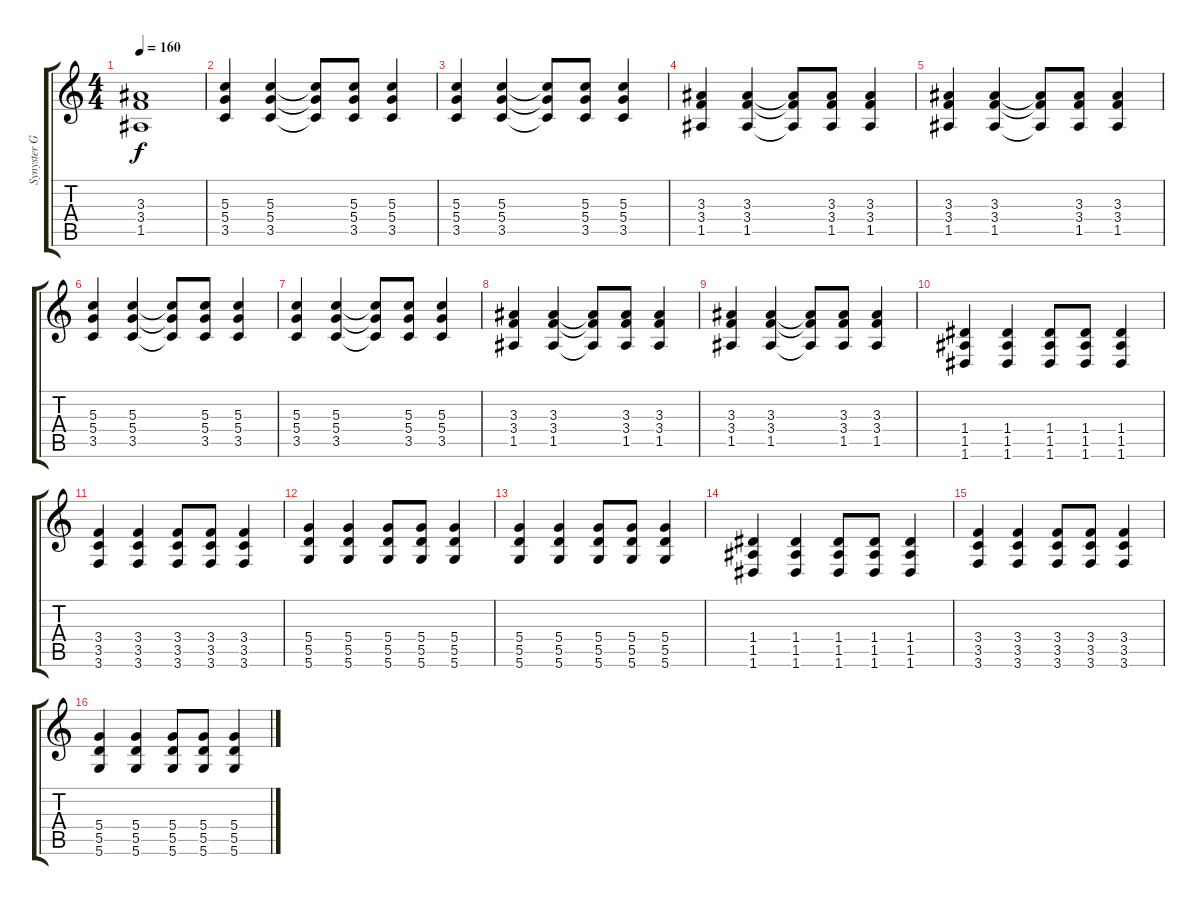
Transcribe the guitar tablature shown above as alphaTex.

\track ("Synyster Gates" "Synyster G") {instrument distortionguitar}
\staff {score tabs}
\tuning (E4 B3 G3 D3 A2 D2) {hide}
\ts (4 4)
\tempo 160
\clef g2
\ks c
(3.3 3.4 1.5).1{dy f} |
(5.3 5.4 3.5).4 (5.3 5.4 3.5).4 (5.3{t} 5.4{t} 3.5{t}).8 (5.3 5.4 3.5).8 (5.3 5.4 3.5).4 |
(5.3 5.4 3.5).4 (5.3 5.4 3.5).4 (5.3{t} 5.4{t} 3.5{t}).8 (5.3 5.4 3.5).8 (5.3 5.4 3.5).4 |
(3.3 3.4 1.5).4 (3.3 3.4 1.5).4 (3.3{t} 3.4{t} 1.5{t}).8 (3.3 3.4 1.5).8 (3.3 3.4 1.5).4 |
(3.3 3.4 1.5).4 (3.3 3.4 1.5).4 (3.3{t} 3.4{t} 1.5{t}).8 (3.3 3.4 1.5).8 (3.3 3.4 1.5).4 |
(5.3 5.4 3.5).4 (5.3 5.4 3.5).4 (5.3{t} 5.4{t} 3.5{t}).8 (5.3 5.4 3.5).8 (5.3 5.4 3.5).4 |
(5.3 5.4 3.5).4 (5.3 5.4 3.5).4 (5.3{t} 5.4{t} 3.5{t}).8 (5.3 5.4 3.5).8 (5.3 5.4 3.5).4 |
(3.3 3.4 1.5).4 (3.3 3.4 1.5).4 (3.3{t} 3.4{t} 1.5{t}).8 (3.3 3.4 1.5).8 (3.3 3.4 1.5).4 |
(3.3 3.4 1.5).4 (3.3 3.4 1.5).4 (3.3{t} 3.4{t} 1.5{t}).8 (3.3 3.4 1.5).8 (3.3 3.4 1.5).4 |
(1.4 1.5 1.6).4 (1.4 1.5 1.6).4 (1.4 1.5 1.6).8 (1.4 1.5 1.6).8 (1.4 1.5 1.6).4 |
(3.4 3.5 3.6).4 (3.4 3.5 3.6).4 (3.4 3.5 3.6).8 (3.4 3.5 3.6).8 (3.4 3.5 3.6).4 |
(5.4 5.5 5.6).4 (5.4 5.5 5.6).4 (5.4 5.5 5.6).8 (5.4 5.5 5.6).8 (5.4 5.5 5.6).4 |
(5.4 5.5 5.6).4 (5.4 5.5 5.6).4 (5.4 5.5 5.6).8 (5.4 5.5 5.6).8 (5.4 5.5 5.6).4 |
(1.4 1.5 1.6).4 (1.4 1.5 1.6).4 (1.4 1.5 1.6).8 (1.4 1.5 1.6).8 (1.4 1.5 1.6).4 |
(3.4 3.5 3.6).4 (3.4 3.5 3.6).4 (3.4 3.5 3.6).8 (3.4 3.5 3.6).8 (3.4 3.5 3.6).4 |
(5.4 5.5 5.6).4 (5.4 5.5 5.6).4 (5.4 5.5 5.6).8 (5.4 5.5 5.6).8 (5.4 5.5 5.6).4
